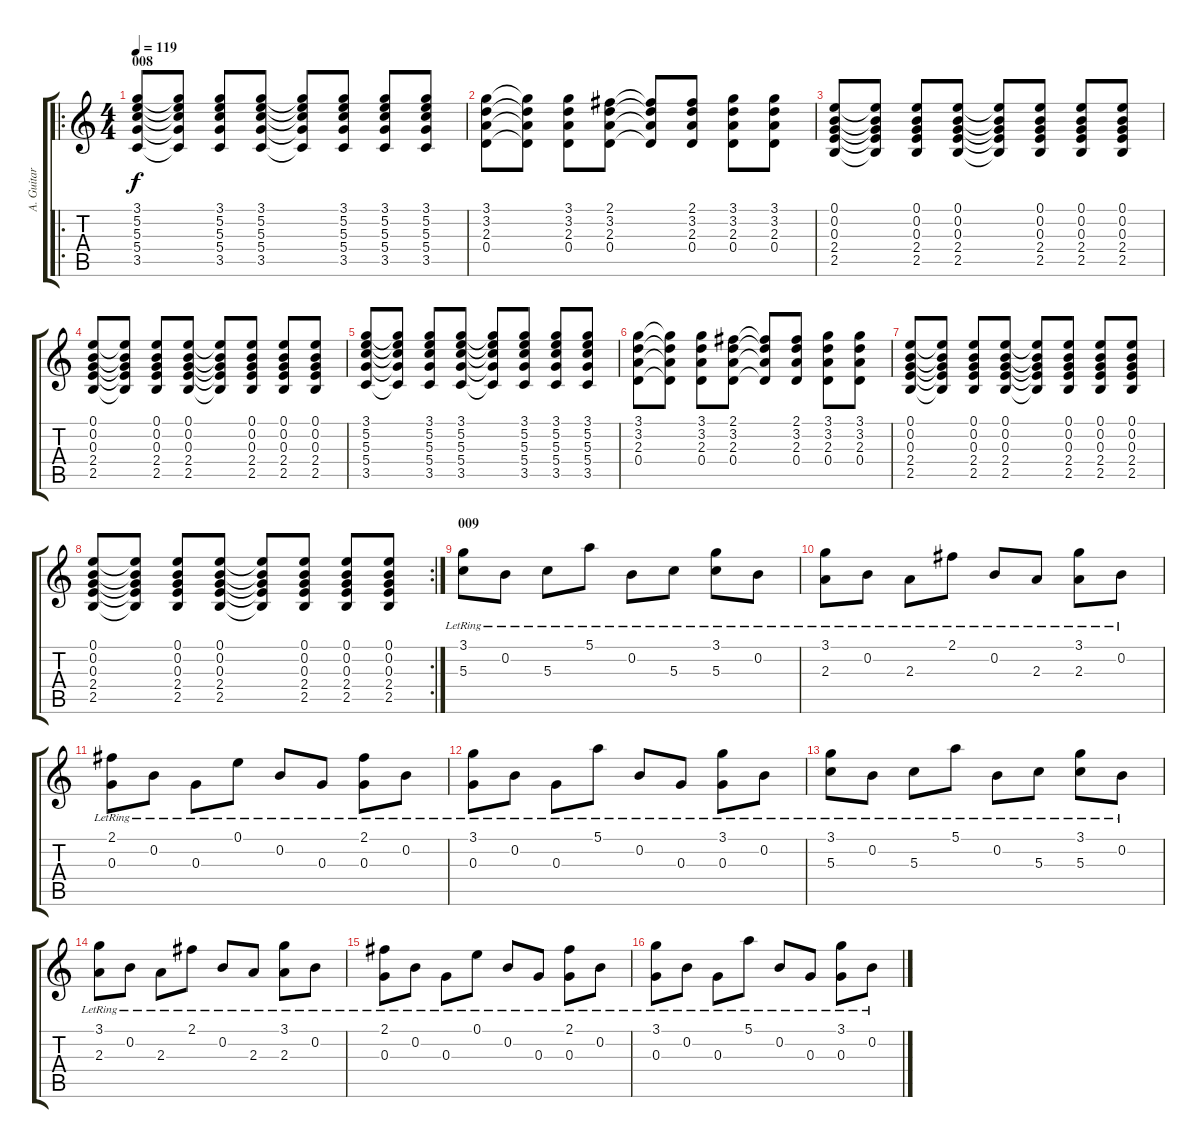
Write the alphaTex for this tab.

\track ("A. Guitar" "A. Guitar") {instrument acousticguitarsteel}
\staff {score tabs}
\tuning (E4 B3 G3 D3 A2 E2) {hide}
\ro
\ts (4 4)
\section ("" "008")
\tempo 119
\clef g2
\ks c
(3.1 5.2 5.3 5.4 3.5).8{dy f} (3.1{t} 5.2{t} 5.3{t} 5.4{t} 3.5{t}).8 (3.1 5.2 5.3 5.4 3.5).8 (3.1 5.2 5.3 5.4 3.5).8 (3.1{t} 5.2{t} 5.3{t} 5.4{t} 3.5{t}).8 (3.1 5.2 5.3 5.4 3.5).8 (3.1 5.2 5.3 5.4 3.5).8 (3.1 5.2 5.3 5.4 3.5).8 |
(3.1 3.2 2.3 0.4).8 (3.1{t} 3.2{t} 2.3{t} 0.4{t}).8 (3.1 3.2 2.3 0.4).8 (2.1 3.2 2.3 0.4).8 (2.1{t} 3.2{t} 2.3{t} 0.4{t}).8 (2.1 3.2 2.3 0.4).8 (3.1 3.2 2.3 0.4).8 (3.1 3.2 2.3 0.4).8 |
(0.1 0.2 0.3 2.4 2.5).8 (0.1{t} 0.2{t} 0.3{t} 2.4{t} 2.5{t}).8 (0.1 0.2 0.3 2.4 2.5).8 (0.1 0.2 0.3 2.4 2.5).8 (0.1{t} 0.2{t} 0.3{t} 2.4{t} 2.5{t}).8 (0.1 0.2 0.3 2.4 2.5).8 (0.1 0.2 0.3 2.4 2.5).8 (0.1 0.2 0.3 2.4 2.5).8 |
(0.1 0.2 0.3 2.4 2.5).8 (0.1{t} 0.2{t} 0.3{t} 2.4{t} 2.5{t}).8 (0.1 0.2 0.3 2.4 2.5).8 (0.1 0.2 0.3 2.4 2.5).8 (0.1{t} 0.2{t} 0.3{t} 2.4{t} 2.5{t}).8 (0.1 0.2 0.3 2.4 2.5).8 (0.1 0.2 0.3 2.4 2.5).8 (0.1 0.2 0.3 2.4 2.5).8 |
(3.1 5.2 5.3 5.4 3.5).8 (3.1{t} 5.2{t} 5.3{t} 5.4{t} 3.5{t}).8 (3.1 5.2 5.3 5.4 3.5).8 (3.1 5.2 5.3 5.4 3.5).8 (3.1{t} 5.2{t} 5.3{t} 5.4{t} 3.5{t}).8 (3.1 5.2 5.3 5.4 3.5).8 (3.1 5.2 5.3 5.4 3.5).8 (3.1 5.2 5.3 5.4 3.5).8 |
(3.1 3.2 2.3 0.4).8 (3.1{t} 3.2{t} 2.3{t} 0.4{t}).8 (3.1 3.2 2.3 0.4).8 (2.1 3.2 2.3 0.4).8 (2.1{t} 3.2{t} 2.3{t} 0.4{t}).8 (2.1 3.2 2.3 0.4).8 (3.1 3.2 2.3 0.4).8 (3.1 3.2 2.3 0.4).8 |
(0.1 0.2 0.3 2.4 2.5).8 (0.1{t} 0.2{t} 0.3{t} 2.4{t} 2.5{t}).8 (0.1 0.2 0.3 2.4 2.5).8 (0.1 0.2 0.3 2.4 2.5).8 (0.1{t} 0.2{t} 0.3{t} 2.4{t} 2.5{t}).8 (0.1 0.2 0.3 2.4 2.5).8 (0.1 0.2 0.3 2.4 2.5).8 (0.1 0.2 0.3 2.4 2.5).8 |
\rc 2
(0.1 0.2 0.3 2.4 2.5).8 (0.1{t} 0.2{t} 0.3{t} 2.4{t} 2.5{t}).8 (0.1 0.2 0.3 2.4 2.5).8 (0.1 0.2 0.3 2.4 2.5).8 (0.1{t} 0.2{t} 0.3{t} 2.4{t} 2.5{t}).8 (0.1 0.2 0.3 2.4 2.5).8 (0.1 0.2 0.3 2.4 2.5).8 (0.1 0.2 0.3 2.4 2.5).8 |
\section ("" "009")
(3.1{lr} 5.3{lr}).8{volume 10} 0.2{lr}.8 5.3{lr}.8 5.1{lr}.8 0.2{lr}.8 5.3{lr}.8 (3.1{lr} 5.3{lr}).8 0.2{lr}.8 |
(3.1{lr} 2.3{lr}).8 0.2{lr}.8 2.3{lr}.8 2.1{lr}.8 0.2{lr}.8 2.3{lr}.8 (3.1{lr} 2.3{lr}).8 0.2{lr}.8 |
(2.1{lr} 0.3{lr}).8 0.2{lr}.8 0.3{lr}.8 0.1{lr}.8 0.2{lr}.8 0.3{lr}.8 (2.1{lr} 0.3{lr}).8 0.2{lr}.8 |
(3.1{lr} 0.3{lr}).8 0.2{lr}.8 0.3{lr}.8 5.1{lr}.8 0.2{lr}.8 0.3{lr}.8 (3.1{lr} 0.3{lr}).8 0.2{lr}.8 |
(3.1{lr} 5.3{lr}).8 0.2{lr}.8 5.3{lr}.8 5.1{lr}.8 0.2{lr}.8 5.3{lr}.8 (3.1{lr} 5.3{lr}).8 0.2{lr}.8 |
(3.1{lr} 2.3{lr}).8 0.2{lr}.8 2.3{lr}.8 2.1{lr}.8 0.2{lr}.8 2.3{lr}.8 (3.1{lr} 2.3{lr}).8 0.2{lr}.8 |
(2.1{lr} 0.3{lr}).8 0.2{lr}.8 0.3{lr}.8 0.1{lr}.8 0.2{lr}.8 0.3{lr}.8 (2.1{lr} 0.3{lr}).8 0.2{lr}.8 |
(3.1{lr} 0.3{lr}).8 0.2{lr}.8 0.3{lr}.8 5.1{lr}.8 0.2{lr}.8 0.3{lr}.8 (3.1{lr} 0.3{lr}).8 0.2{lr}.8
